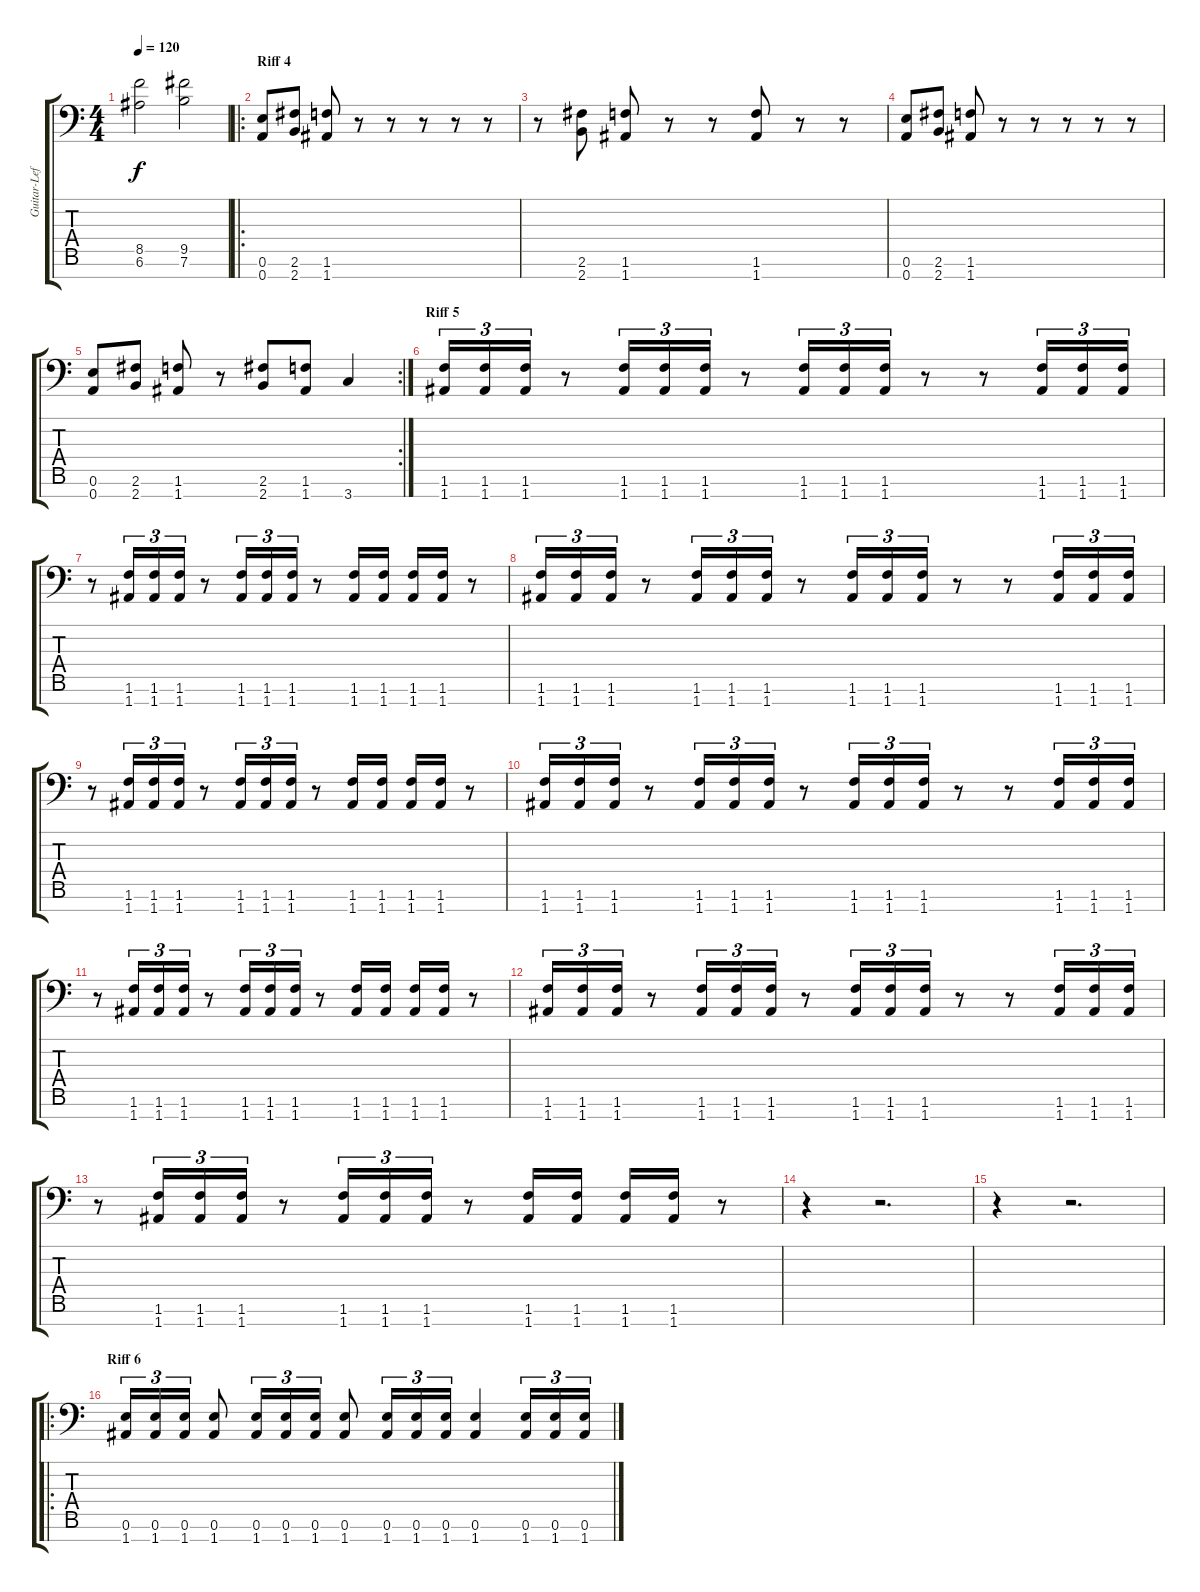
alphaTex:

\track ("Guitar-Left" "Guitar-Lef") {instrument distortionguitar}
\staff {score tabs}
\tuning (E4 B3 G3 D3 A2 E2 A1) {hide}
\ts (4 4)
\tempo 120
\clef f4
\ks c
(8.5 6.6).2{dy f} (9.5 7.6).2 |
\ro
\section ("" "Riff 4")
(0.6 0.7).8 (2.6 2.7).8 (1.6 1.7).8 r.8 r.8 r.8 r.8 r.8 |
r.8 (2.6 2.7).8 (1.6 1.7).8 r.8 r.8 (1.6 1.7).8 r.8 r.8 |
(0.6 0.7).8 (2.6 2.7).8 (1.6 1.7).8 r.8 r.8 r.8 r.8 r.8 |
\rc 2
(0.6 0.7).8 (2.6 2.7).8 (1.6 1.7).8 r.8 (2.6 2.7).8 (1.6 1.7).8 3.7.4 |
\section ("" "Riff 5")
(1.6 1.7).16{tu (3 2)} (1.6 1.7).16{tu (3 2)} (1.6 1.7).16{tu (3 2)} r.8 (1.6 1.7).16{tu (3 2)} (1.6 1.7).16{tu (3 2)} (1.6 1.7).16{tu (3 2)} r.8 (1.6 1.7).16{tu (3 2)} (1.6 1.7).16{tu (3 2)} (1.6 1.7).16{tu (3 2)} r.8 r.8 (1.6 1.7).16{tu (3 2)} (1.6 1.7).16{tu (3 2)} (1.6 1.7).16{tu (3 2)} |
r.8 (1.6 1.7).16{tu (3 2)} (1.6 1.7).16{tu (3 2)} (1.6 1.7).16{tu (3 2)} r.8 (1.6 1.7).16{tu (3 2)} (1.6 1.7).16{tu (3 2)} (1.6 1.7).16{tu (3 2)} r.8 (1.6 1.7).16 (1.6 1.7).16 (1.6 1.7).16 (1.6 1.7).16 r.8 |
(1.6 1.7).16{tu (3 2)} (1.6 1.7).16{tu (3 2)} (1.6 1.7).16{tu (3 2)} r.8 (1.6 1.7).16{tu (3 2)} (1.6 1.7).16{tu (3 2)} (1.6 1.7).16{tu (3 2)} r.8 (1.6 1.7).16{tu (3 2)} (1.6 1.7).16{tu (3 2)} (1.6 1.7).16{tu (3 2)} r.8 r.8 (1.6 1.7).16{tu (3 2)} (1.6 1.7).16{tu (3 2)} (1.6 1.7).16{tu (3 2)} |
r.8 (1.6 1.7).16{tu (3 2)} (1.6 1.7).16{tu (3 2)} (1.6 1.7).16{tu (3 2)} r.8 (1.6 1.7).16{tu (3 2)} (1.6 1.7).16{tu (3 2)} (1.6 1.7).16{tu (3 2)} r.8 (1.6 1.7).16 (1.6 1.7).16 (1.6 1.7).16 (1.6 1.7).16 r.8 |
(1.6 1.7).16{tu (3 2)} (1.6 1.7).16{tu (3 2)} (1.6 1.7).16{tu (3 2)} r.8 (1.6 1.7).16{tu (3 2)} (1.6 1.7).16{tu (3 2)} (1.6 1.7).16{tu (3 2)} r.8 (1.6 1.7).16{tu (3 2)} (1.6 1.7).16{tu (3 2)} (1.6 1.7).16{tu (3 2)} r.8 r.8 (1.6 1.7).16{tu (3 2)} (1.6 1.7).16{tu (3 2)} (1.6 1.7).16{tu (3 2)} |
r.8 (1.6 1.7).16{tu (3 2)} (1.6 1.7).16{tu (3 2)} (1.6 1.7).16{tu (3 2)} r.8 (1.6 1.7).16{tu (3 2)} (1.6 1.7).16{tu (3 2)} (1.6 1.7).16{tu (3 2)} r.8 (1.6 1.7).16 (1.6 1.7).16 (1.6 1.7).16 (1.6 1.7).16 r.8 |
(1.6 1.7).16{tu (3 2)} (1.6 1.7).16{tu (3 2)} (1.6 1.7).16{tu (3 2)} r.8 (1.6 1.7).16{tu (3 2)} (1.6 1.7).16{tu (3 2)} (1.6 1.7).16{tu (3 2)} r.8 (1.6 1.7).16{tu (3 2)} (1.6 1.7).16{tu (3 2)} (1.6 1.7).16{tu (3 2)} r.8 r.8 (1.6 1.7).16{tu (3 2)} (1.6 1.7).16{tu (3 2)} (1.6 1.7).16{tu (3 2)} |
r.8 (1.6 1.7).16{tu (3 2)} (1.6 1.7).16{tu (3 2)} (1.6 1.7).16{tu (3 2)} r.8 (1.6 1.7).16{tu (3 2)} (1.6 1.7).16{tu (3 2)} (1.6 1.7).16{tu (3 2)} r.8 (1.6 1.7).16 (1.6 1.7).16 (1.6 1.7).16 (1.6 1.7).16 r.8 |
r.4 r.2{d} |
r.4 r.2{d} |
\ro
\section ("" "Riff 6")
(0.6 1.7).16{tu (3 2)} (0.6 1.7).16{tu (3 2)} (0.6 1.7).16{tu (3 2)} (0.6 1.7).8 (0.6 1.7).16{tu (3 2)} (0.6 1.7).16{tu (3 2)} (0.6 1.7).16{tu (3 2)} (0.6 1.7).8 (0.6 1.7).16{tu (3 2)} (0.6 1.7).16{tu (3 2)} (0.6 1.7).16{tu (3 2)} (0.6 1.7).4 (0.6 1.7).16{tu (3 2)} (0.6 1.7).16{tu (3 2)} (0.6 1.7).16{tu (3 2)}
